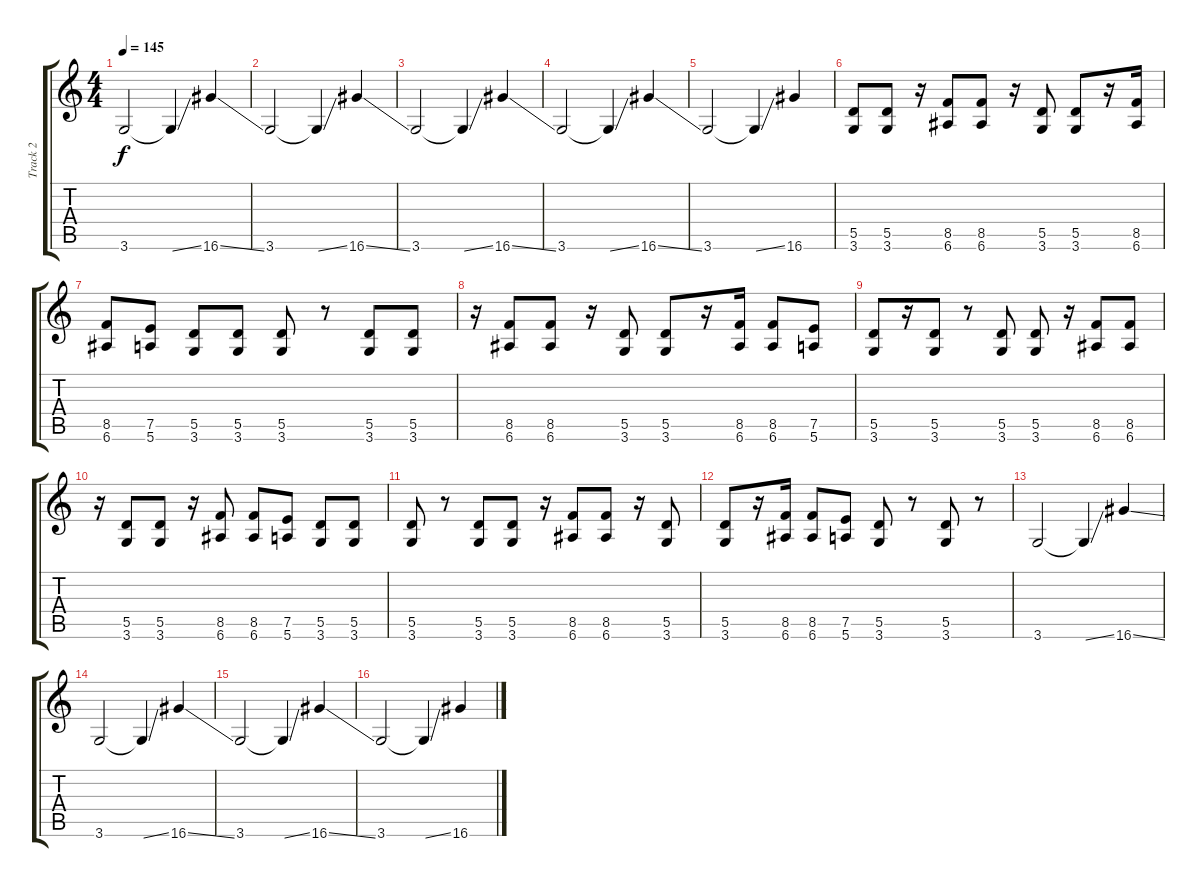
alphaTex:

\track ("Track 2" "Track 2") {instrument distortionguitar}
\staff {score tabs}
\tuning (E4 B3 G3 D3 A2 E2) {hide}
\ts (4 4)
\tempo 145
\clef g2
\ks c
3.6.2{dy f} 3.6{ss t}.4 16.6{ss}.4 |
3.6.2 3.6{ss t}.4 16.6{ss}.4 |
3.6.2 3.6{ss t}.4 16.6{ss}.4 |
3.6.2 3.6{ss t}.4 16.6{ss}.4 |
3.6.2 3.6{ss t}.4 16.6.4 |
(5.5 3.6).8 (5.5 3.6).8 r.16 (8.5 6.6).8 (8.5 6.6).8 r.16 (5.5 3.6).8 (5.5 3.6).8 r.16 (8.5 6.6).16 |
(8.5 6.6).8 (7.5 5.6).8 (5.5 3.6).8 (5.5 3.6).8 (5.5 3.6).8 r.8 (5.5 3.6).8 (5.5 3.6).8 |
r.16 (8.5 6.6).8 (8.5 6.6).8 r.16 (5.5 3.6).8 (5.5 3.6).8 r.16 (8.5 6.6).16 (8.5 6.6).8 (7.5 5.6).8 |
(5.5 3.6).8 r.16 (5.5 3.6).8 r.8 (5.5 3.6).8 (5.5 3.6).8 r.16 (8.5 6.6).8 (8.5 6.6).8 |
r.16 (5.5 3.6).8 (5.5 3.6).8 r.16 (8.5 6.6).8 (8.5 6.6).8 (7.5 5.6).8 (5.5 3.6).8 (5.5 3.6).8 |
(5.5 3.6).8 r.8 (5.5 3.6).8 (5.5 3.6).8 r.16 (8.5 6.6).8 (8.5 6.6).8 r.16 (5.5 3.6).8 |
(5.5 3.6).8 r.16 (8.5 6.6).16 (8.5 6.6).8 (7.5 5.6).8 (5.5 3.6).8 r.8 (5.5 3.6).8 r.8 |
3.6.2 3.6{ss t}.4 16.6{ss}.4 |
3.6.2 3.6{ss t}.4 16.6{ss}.4 |
3.6.2 3.6{ss t}.4 16.6{ss}.4 |
3.6.2 3.6{ss t}.4 16.6{ss}.4
